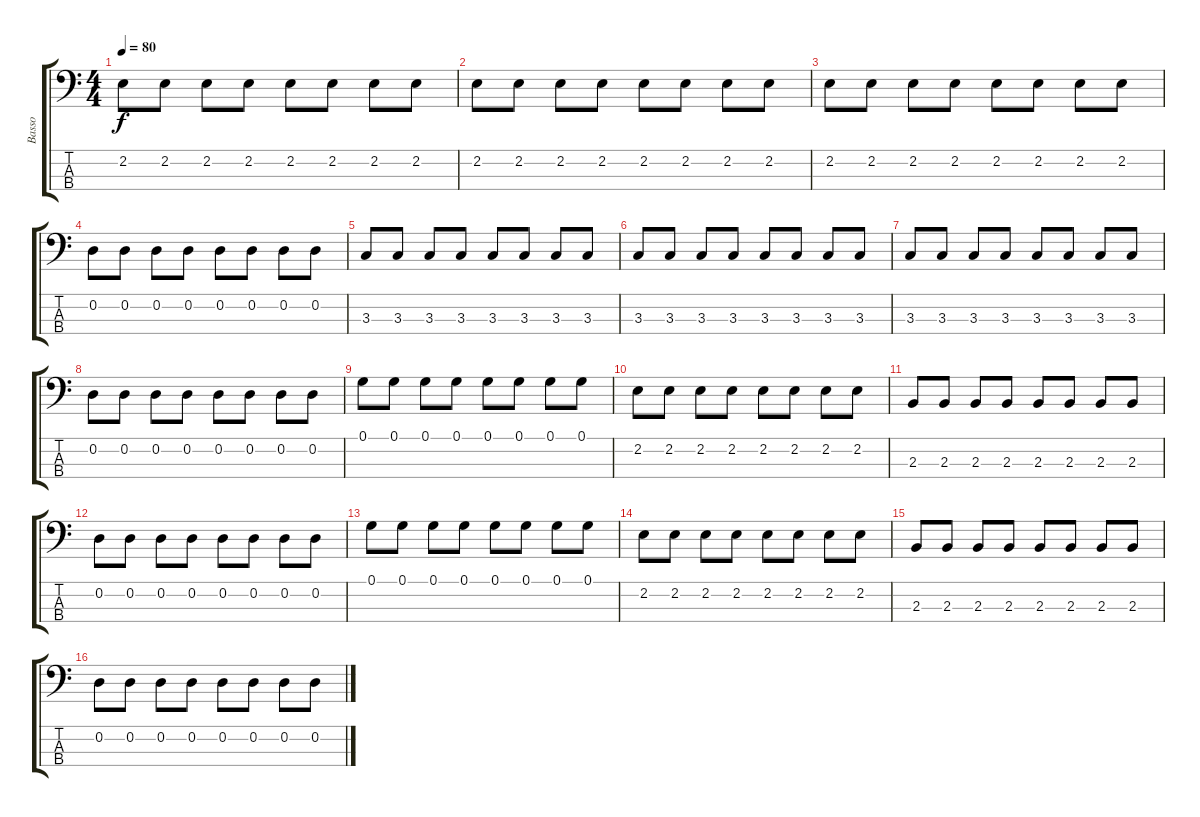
\track ("Basso" "Basso") {instrument electricbassfinger}
\staff {score tabs}
\tuning (G2 D2 A1 E1) {hide}
\ts (4 4)
\tempo 80
\clef f4
\ks c
2.2.8{dy f} 2.2.8 2.2.8 2.2.8 2.2.8 2.2.8 2.2.8 2.2.8 |
2.2.8 2.2.8 2.2.8 2.2.8 2.2.8 2.2.8 2.2.8 2.2.8 |
2.2.8 2.2.8 2.2.8 2.2.8 2.2.8 2.2.8 2.2.8 2.2.8 |
0.2.8 0.2.8 0.2.8 0.2.8 0.2.8 0.2.8 0.2.8 0.2.8 |
3.3.8 3.3.8 3.3.8 3.3.8 3.3.8 3.3.8 3.3.8 3.3.8 |
3.3.8 3.3.8 3.3.8 3.3.8 3.3.8 3.3.8 3.3.8 3.3.8 |
3.3.8 3.3.8 3.3.8 3.3.8 3.3.8 3.3.8 3.3.8 3.3.8 |
0.2.8 0.2.8 0.2.8 0.2.8 0.2.8 0.2.8 0.2.8 0.2.8 |
0.1.8 0.1.8 0.1.8 0.1.8 0.1.8 0.1.8 0.1.8 0.1.8 |
2.2.8 2.2.8 2.2.8 2.2.8 2.2.8 2.2.8 2.2.8 2.2.8 |
2.3.8 2.3.8 2.3.8 2.3.8 2.3.8 2.3.8 2.3.8 2.3.8 |
0.2.8 0.2.8 0.2.8 0.2.8 0.2.8 0.2.8 0.2.8 0.2.8 |
0.1.8 0.1.8 0.1.8 0.1.8 0.1.8 0.1.8 0.1.8 0.1.8 |
2.2.8 2.2.8 2.2.8 2.2.8 2.2.8 2.2.8 2.2.8 2.2.8 |
2.3.8 2.3.8 2.3.8 2.3.8 2.3.8 2.3.8 2.3.8 2.3.8 |
0.2.8 0.2.8 0.2.8 0.2.8 0.2.8 0.2.8 0.2.8 0.2.8
